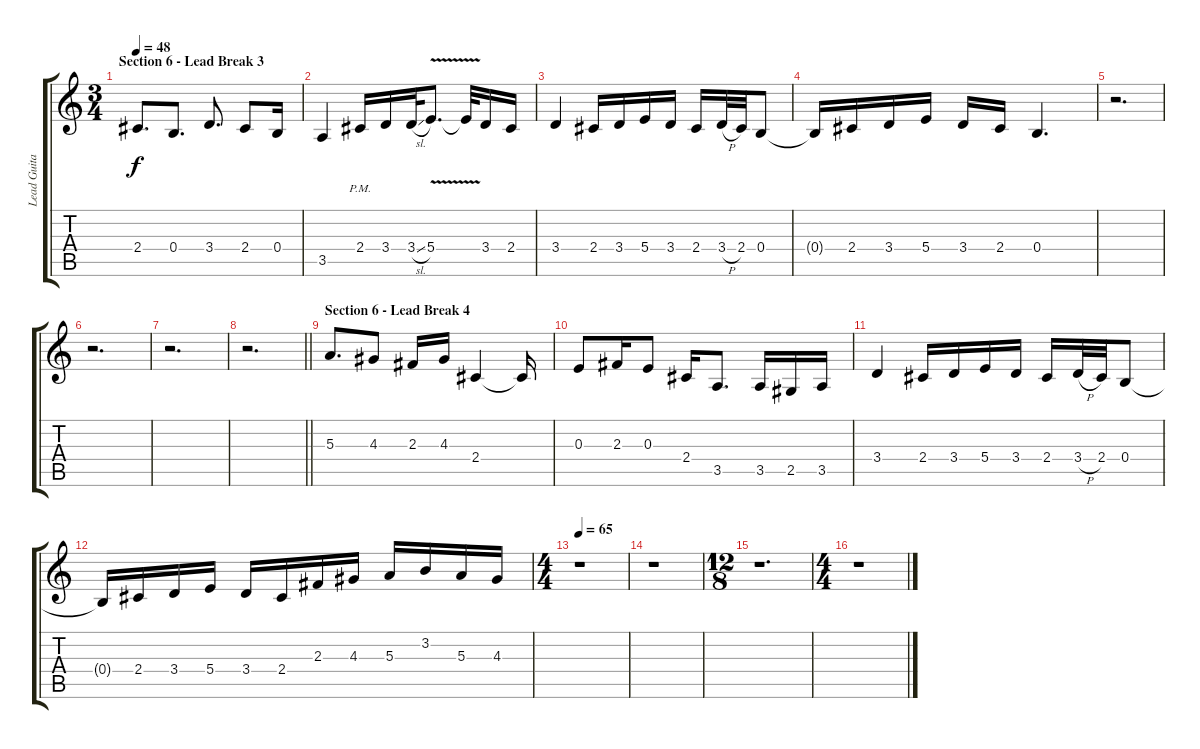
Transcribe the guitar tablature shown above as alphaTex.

\track ("Lead Guitar (Distortion with Delay)" "Lead Guita") {instrument overdrivenguitar}
\staff {score tabs}
\tuning (Db4 Ab3 E3 B2 Gb2 Db2) {hide}
\ts (3 4)
\section ("" "Section 6 - Lead Break 3")
\tempo 48
\clef g2
\ks c
2.4.8{d dy f} 0.4.8{d} 3.4.8{d} 2.4.8 0.4.16 |
3.5.4 2.4{pm}.16 3.4.16 3.4{sl}.32 5.4{v}.8{d} 5.4{t}.32 3.4.16 2.4.16 |
3.4.4 2.4.16 3.4.16 5.4.16 3.4.16 2.4.16 3.4{h}.32 2.4.32 0.4.8 |
0.4{t}.16 2.4.16 3.4.16 5.4.16 3.4.16 2.4.16 0.4.4{d} |
r.2{d} |
r.2{d} |
r.2{d} |
\barLineRight lightlight
r.2{d} |
\section ("" "Section 6 - Lead Break 4")
5.3.8{d} 4.3.8 2.3.16 4.3.16 2.4.4 2.4{t}.16 |
0.3.8 2.3.16 0.3.8 2.4.16 3.5.8{d} 3.5.16 2.5.16 3.5.16 |
3.4.4 2.4.16 3.4.16 5.4.16 3.4.16 2.4.16 3.4{h}.32 2.4.32 0.4.8 |
0.4{t}.16 2.4.16 3.4.16 5.4.16 3.4.16 2.4.16 2.3.16 4.3.16 5.3.16 3.2.16 5.3.16 4.3.16 |
\ts (4 4)
\tempo 65
r.1 |
r.1 |
\ts (12 8)
r.1{d} |
\ts (4 4)
r.1
